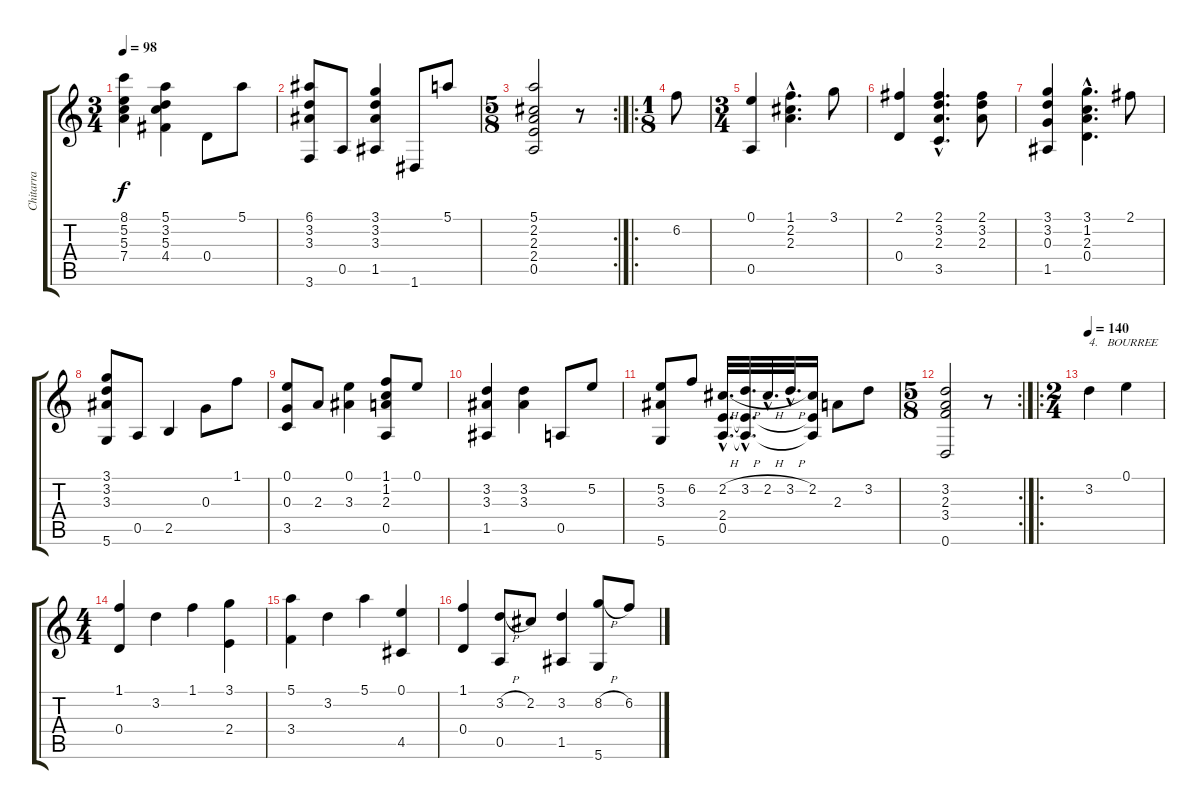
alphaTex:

\track ("Chitarra" "Chitarra") {instrument acousticguitarnylon}
\staff {score tabs}
\tuning (E4 B3 G3 D3 A2 D2) {hide}
\ts (3 4)
\tempo 98
\clef g2
\ks c
(8.1 5.2 5.3 7.4).4{dy f} (5.1 3.2 5.3 4.4).4 0.4.8 5.1.8 |
(6.1 3.2 3.3 3.6).8 0.5.8 (3.1 3.2 3.3 1.5).4 1.6.8 5.1.8 |
\rc 2
\ts (5 8)
(5.1 2.2 2.3 2.4 0.5).2 r.8 |
\ro
\ts (1 8)
6.2.8 |
\ts (3 4)
(0.1 0.5).4 (1.1{hac} 2.2{hac} 2.3{hac}).4{d} 3.1.8 |
(2.1 0.4).4 (2.1{hac} 3.2{hac} 2.3{hac} 3.5{hac}).4{d} (2.1 3.2 2.3).8 |
(3.1 3.2 0.3 1.5).4 (3.1{hac} 1.2{hac} 2.3{hac} 0.4{hac}).4{d} 2.1.8 |
(3.1 3.2 3.3 5.6).8 0.5.8 2.5.4 0.3.8 1.1.8 |
(0.1 0.3 3.5).8 2.3.8 (0.1 3.3).4 (1.1 1.2 2.3 0.5).8 0.1.8 |
(3.2 3.3 1.5).4 (3.2 3.3).4 0.5.8 5.2.8 |
(5.2 3.3 5.6).8 6.2.8 (2.2{h hac} 2.4{hac} 0.5{hac}).32{d} (3.2{h hac} 2.4{hac t} 0.5{hac t}).32{d} 2.2{h hac}.32{d} 3.2{h hac}.32{d} (2.2 2.4{t} 0.5{t}).16 2.3.8 3.2.8 |
\rc 2
\ts (5 8)
(3.2 2.3 3.4 0.6).2 r.8 |
\ro
\ts (2 4)
\tempo 140
3.2.4{txt "4.   BOURREE"} 0.1.4 |
\ts (4 4)
(1.1 0.4).4 3.2.4 1.1.4 (3.1 2.4).4 |
(5.1 3.4).4 3.2.4 5.1.4 (0.1 4.5).4 |
(1.1 0.4).4 (3.2{h} 0.5).8 2.2.8 (3.2 1.5).4 (8.2{h} 5.6).8 6.2.8
